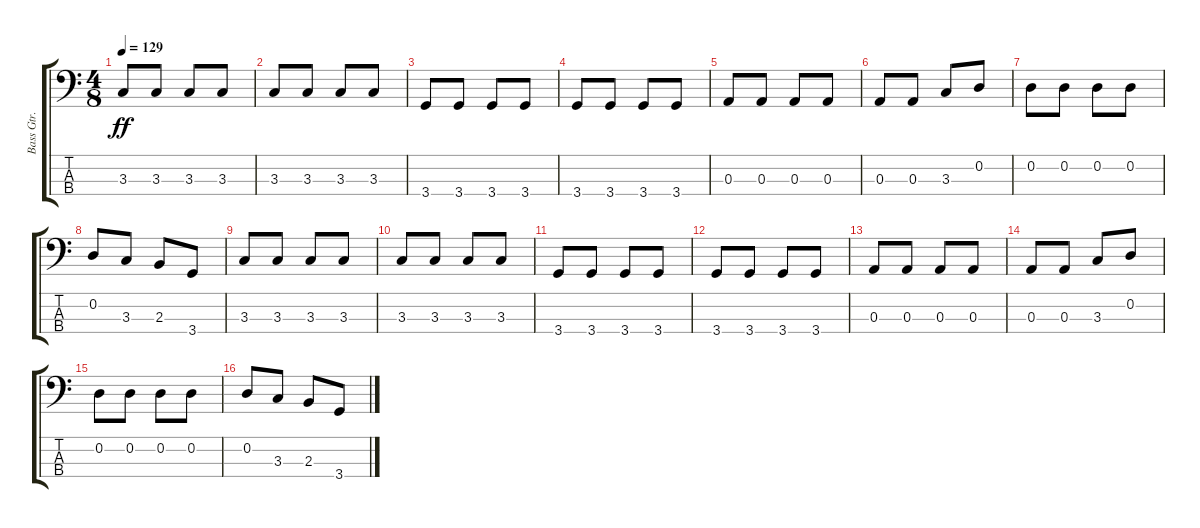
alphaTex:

\track ("Bass Gtr." "Bass Gtr.") {instrument electricbasspick}
\staff {score tabs}
\tuning (G2 D2 A1 E1) {hide}
\ts (4 8)
\tempo 129
\clef f4
\ks c
3.3.8{dy ff} 3.3.8 3.3.8 3.3.8 |
3.3.8 3.3.8 3.3.8 3.3.8 |
3.4.8 3.4.8 3.4.8 3.4.8 |
3.4.8 3.4.8 3.4.8 3.4.8 |
0.3.8 0.3.8 0.3.8 0.3.8 |
0.3.8 0.3.8 3.3.8 0.2.8 |
0.2.8 0.2.8 0.2.8 0.2.8 |
0.2.8 3.3.8 2.3.8 3.4.8 |
3.3.8 3.3.8 3.3.8 3.3.8 |
3.3.8 3.3.8 3.3.8 3.3.8 |
3.4.8 3.4.8 3.4.8 3.4.8 |
3.4.8 3.4.8 3.4.8 3.4.8 |
0.3.8 0.3.8 0.3.8 0.3.8 |
0.3.8 0.3.8 3.3.8 0.2.8 |
0.2.8 0.2.8 0.2.8 0.2.8 |
0.2.8 3.3.8 2.3.8 3.4.8
